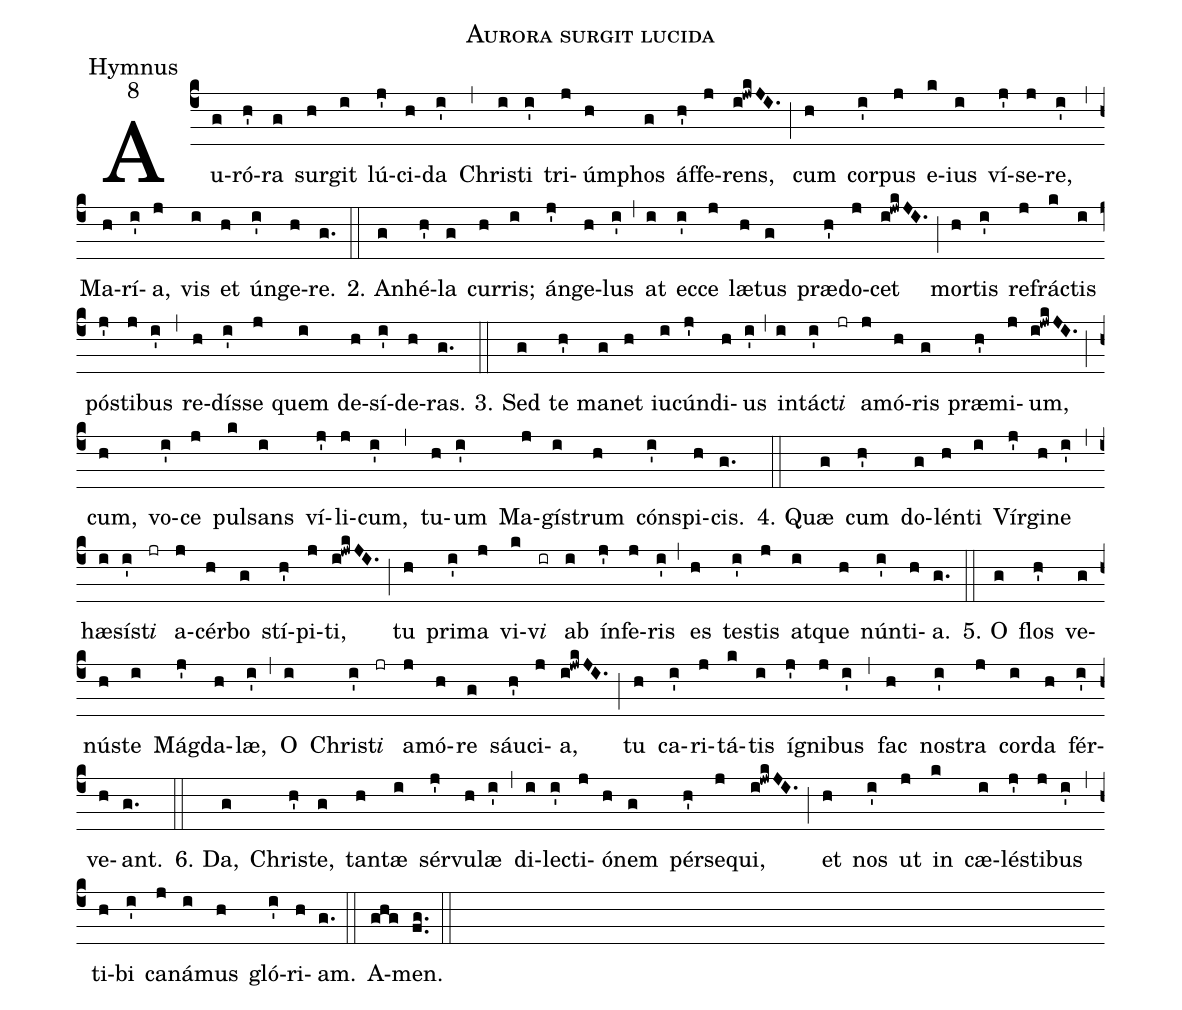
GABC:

name:Aurora surgit lucida;
office-part:Hymnus;
mode:8;
%%
(c4)Au(g)ró(h')ra(g) sur(h)git(i) lú(j')ci(h)da(i') (,)
Chris(i)ti(i') tri(j)úm(h)phos(g) áf(h')fe(j)rens,(i!jwk/JI.) (;)
cum(h) cor(i')pus(j) e(k)ius(i) ví(j')se(j)re,(i') (,)
Ma(h)rí(i')a,(j) vis(i) et(h) ún(i')ge(h)re.(g.)  (::)

2. An(g)hé(h')la(g) cur(h)ris;(i) án(j')ge(h)lus(i') (,)
at(i) ec(i')ce(j) læ(h)tus(g) præ(h')do(j)cet(i!jwk/JI.) (;)
mor(h)tis(i') re(j)frác(k)tis(i) pós(j')ti(j)bus(i') (,)
re(h)dís(i')se(j) quem(i) de(h)sí(i')de(h)ras.(g.) (::)

3. Sed(g) te(h') ma(g)net(h) iu(i)cún(j')di(h)us(i') (,)
in(i)tác(i')t<i>i</i>(jr) a(j)mó(h)ris(g) præ(h')mi(j)um,(i!jwk/JI.) (;)
cum,(h) vo(i')ce(j) pul(k)sans(i) ví(j')li(j)cum,(i') (,)
tu(h)um(i') Ma(j)gís(i)trum(h) cón(i')spi(h)cis.(g.) (::)

4. Quæ(g) cum(h') do(g)lén(h)ti(i) Vír(j')gi(h)ne(i') (,)
hæ(i)sís(i')t<i>i</i>(jr) a(j)cér(h)bo(g) stí(h')pi(j)ti,(i!jwk/JI.) (;)
tu(h) pri(i')ma(j) vi(k)v<i>i</i>(ir) ab(i) ín(j')fe(j)ris(i') (,)
es(h) tes(i')tis(j) at(i)que(h) nún(i')ti(h)a.(g.) (::)

5. O(g) flos(h') ve(g)nús(h)te(i) Mág(j')da(h)læ,(i') (,)
O(i) Chris(i')t<i>i</i>(jr) a(j)mó(h)re(g) sáu(h')ci(j)a,(i!jwk/JI.) (;)
tu(h) ca(i')ri(j)tá(k)tis(i) í(j')gni(j)bus(i') (,)
fac(h) nos(i')tra(j) cor(i)da(h) fér(i')ve(h)ant.(g.) (::)

6. Da,(g) Chris(h')te,(g) tan(h)tæ(i) sér(j')vu(h)læ(i') (,)
di(i)lec(i')ti(j)ó(h)nem(g) pér(h')se(j)qui,(i!jwk/JI.) (;)
et(h) nos(i') ut(j) in(k) cæ(i)lés(j')ti(j)bus(i') (,)
ti(h)bi(i') ca(j)ná(i)mus(h) gló(i')ri(h)am.(g.) (::) A(ghg)men.(f.g.) (::)
